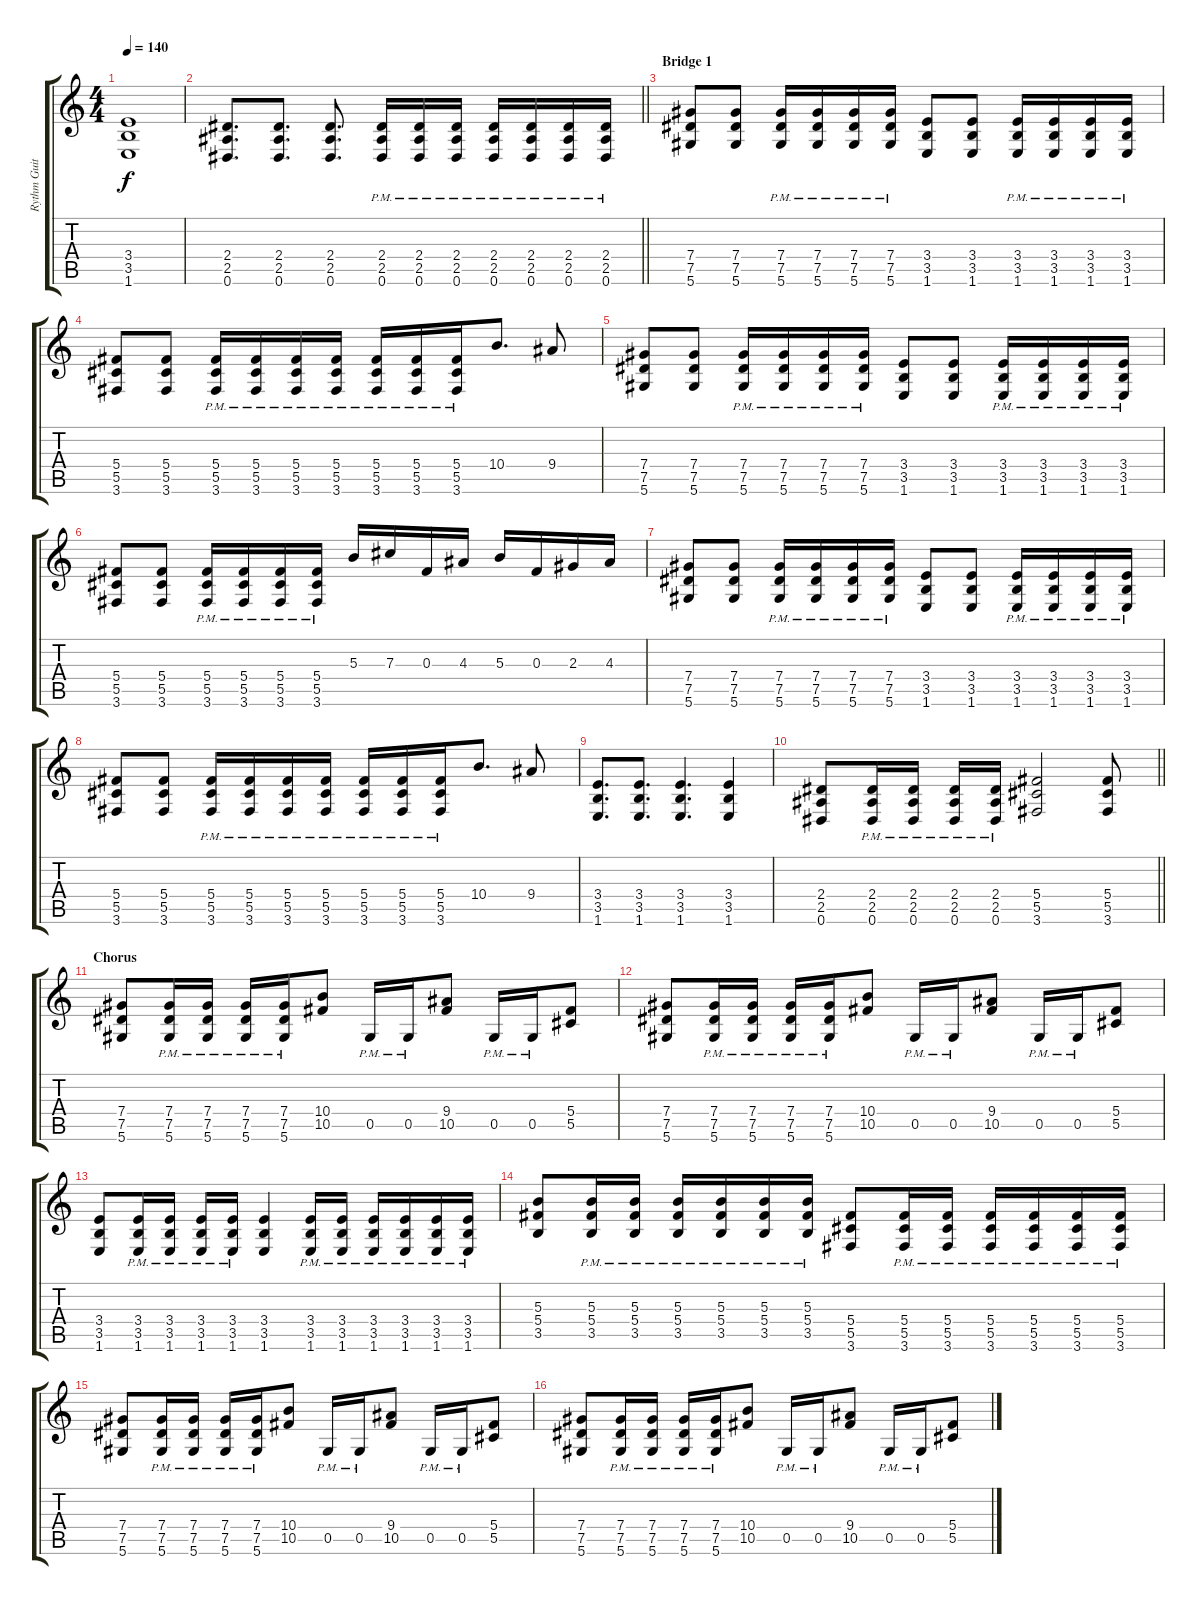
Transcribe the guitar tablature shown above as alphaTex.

\track ("Rythm Guitar" "Rythm Guit") {instrument distortionguitar}
\staff {score tabs}
\tuning (Eb4 Bb3 Gb3 Db3 Ab2 Eb2) {hide}
\ts (4 4)
\tempo 140
\clef g2
\ks c
(3.4{t} 3.5{t} 1.6{t}).1{dy f} |
\barLineRight lightlight
(2.4 2.5 0.6).8{d} (2.4 2.5 0.6).8{d} (2.4 2.5 0.6).8{d} (2.4{pm} 2.5{pm} 0.6{pm}).16 (2.4{pm} 2.5{pm} 0.6{pm}).16 (2.4{pm} 2.5{pm} 0.6{pm}).16 (2.4{pm} 2.5{pm} 0.6{pm}).16 (2.4{pm} 2.5{pm} 0.6{pm}).16 (2.4{pm} 2.5{pm} 0.6{pm}).16 (2.4{pm} 2.5{pm} 0.6{pm}).16 |
\section ("" "Bridge 1")
(7.4 7.5 5.6).8 (7.4 7.5 5.6).8 (7.4{pm} 7.5{pm} 5.6{pm}).16 (7.4{pm} 7.5{pm} 5.6{pm}).16 (7.4{pm} 7.5{pm} 5.6{pm}).16 (7.4{pm} 7.5{pm} 5.6{pm}).16 (3.4 3.5 1.6).8 (3.4 3.5 1.6).8 (3.4{pm} 3.5{pm} 1.6{pm}).16 (3.4{pm} 3.5{pm} 1.6{pm}).16 (3.4 3.5{pm} 1.6{pm}).16 (3.4{pm} 3.5{pm} 1.6{pm}).16 |
(5.4 5.5 3.6).8 (5.4 5.5 3.6).8 (5.4{pm} 5.5{pm} 3.6{pm}).16 (5.4{pm} 5.5{pm} 3.6{pm}).16 (5.4{pm} 5.5{pm} 3.6{pm}).16 (5.4{pm} 5.5{pm} 3.6{pm}).16 (5.4{pm} 5.5{pm} 3.6{pm}).16 (5.4{pm} 5.5{pm} 3.6{pm}).16 (5.4{pm} 5.5{pm} 3.6{pm}).16 10.4.8{d} 9.4.8 |
(7.4 7.5 5.6).8 (7.4 7.5 5.6).8 (7.4{pm} 7.5{pm} 5.6{pm}).16 (7.4{pm} 7.5{pm} 5.6{pm}).16 (7.4{pm} 7.5{pm} 5.6{pm}).16 (7.4{pm} 7.5{pm} 5.6{pm}).16 (3.4 3.5 1.6).8 (3.4 3.5 1.6).8 (3.4{pm} 3.5{pm} 1.6{pm}).16 (3.4{pm} 3.5{pm} 1.6{pm}).16 (3.4 3.5{pm} 1.6{pm}).16 (3.4{pm} 3.5{pm} 1.6{pm}).16 |
(5.4 5.5 3.6).8 (5.4 5.5 3.6).8 (5.4{pm} 5.5{pm} 3.6{pm}).16 (5.4{pm} 5.5{pm} 3.6{pm}).16 (5.4{pm} 5.5{pm} 3.6{pm}).16 (5.4{pm} 5.5{pm} 3.6{pm}).16 5.3.16 7.3.16 0.3.16 4.3.16 5.3.16 0.3.16 2.3.16 4.3.16 |
(7.4 7.5 5.6).8 (7.4 7.5 5.6).8 (7.4{pm} 7.5{pm} 5.6{pm}).16 (7.4{pm} 7.5{pm} 5.6{pm}).16 (7.4{pm} 7.5{pm} 5.6{pm}).16 (7.4{pm} 7.5{pm} 5.6{pm}).16 (3.4 3.5 1.6).8 (3.4 3.5 1.6).8 (3.4{pm} 3.5{pm} 1.6{pm}).16 (3.4{pm} 3.5{pm} 1.6{pm}).16 (3.4 3.5{pm} 1.6{pm}).16 (3.4{pm} 3.5{pm} 1.6{pm}).16 |
(5.4 5.5 3.6).8 (5.4 5.5 3.6).8 (5.4{pm} 5.5{pm} 3.6{pm}).16 (5.4{pm} 5.5{pm} 3.6{pm}).16 (5.4{pm} 5.5{pm} 3.6{pm}).16 (5.4{pm} 5.5{pm} 3.6{pm}).16 (5.4{pm} 5.5{pm} 3.6{pm}).16 (5.4{pm} 5.5{pm} 3.6{pm}).16 (5.4{pm} 5.5{pm} 3.6{pm}).16 10.4.8{d} 9.4.8 |
(3.4 3.5 1.6).8{d} (3.4 3.5 1.6).8{d} (3.4 3.5 1.6).4{d} (3.4 3.5 1.6).4 |
\barLineRight lightlight
(2.4 2.5 0.6).8 (2.4{pm} 2.5{pm} 0.6{pm}).16 (2.4{pm} 2.5{pm} 0.6{pm}).16 (2.4{pm} 2.5{pm} 0.6{pm}).16 (2.4{pm} 2.5{pm} 0.6{pm}).16 (5.4 5.5 3.6).2 (5.4 5.5 3.6).8 |
\section ("" "Chorus")
(7.4 7.5 5.6).8 (7.4{pm} 7.5{pm} 5.6{pm}).16 (7.4{pm} 7.5{pm} 5.6{pm}).16 (7.4{pm} 7.5{pm} 5.6{pm}).16 (7.4{pm} 7.5{pm} 5.6{pm}).16 (10.4 10.5).8 0.5{pm}.16 0.5{pm}.16 (9.4 10.5).8 0.5{pm}.16 0.5{pm}.16 (5.4 5.5).8 |
(7.4 7.5 5.6).8 (7.4{pm} 7.5{pm} 5.6{pm}).16 (7.4{pm} 7.5{pm} 5.6{pm}).16 (7.4{pm} 7.5{pm} 5.6{pm}).16 (7.4{pm} 7.5{pm} 5.6{pm}).16 (10.4 10.5).8 0.5{pm}.16 0.5{pm}.16 (9.4 10.5).8 0.5{pm}.16 0.5{pm}.16 (5.4 5.5).8 |
(3.4 3.5 1.6).8 (3.4{pm} 3.5{pm} 1.6{pm}).16 (3.4{pm} 3.5{pm} 1.6{pm}).16 (3.4{pm} 3.5{pm} 1.6{pm}).16 (3.4{pm} 3.5{pm} 1.6{pm}).16 (3.4 3.5 1.6).4 (3.4{pm} 3.5{pm} 1.6{pm}).16 (3.4{pm} 3.5{pm} 1.6{pm}).16 (3.4{pm} 3.5{pm} 1.6{pm}).16 (3.4{pm} 3.5{pm} 1.6{pm}).16 (3.4{pm} 3.5{pm} 1.6{pm}).16 (3.4{pm} 3.5{pm} 1.6{pm}).16 |
(5.3 5.4 3.5).8 (5.3{pm} 5.4{pm} 3.5{pm}).16 (5.3{pm} 5.4{pm} 3.5{pm}).16 (5.3{pm} 5.4{pm} 3.5{pm}).16 (5.3{pm} 5.4{pm} 3.5{pm}).16 (5.3{pm} 5.4{pm} 3.5{pm}).16 (5.3{pm} 5.4{pm} 3.5{pm}).16 (5.4 5.5 3.6).8 (5.4{pm} 5.5{pm} 3.6{pm}).16 (5.4{pm} 5.5{pm} 3.6{pm}).16 (5.4{pm} 5.5{pm} 3.6{pm}).16 (5.4{pm} 5.5{pm} 3.6{pm}).16 (5.4{pm} 5.5{pm} 3.6{pm}).16 (5.4{pm} 5.5 3.6{pm}).16 |
(7.4 7.5 5.6).8 (7.4{pm} 7.5{pm} 5.6{pm}).16 (7.4{pm} 7.5{pm} 5.6{pm}).16 (7.4{pm} 7.5{pm} 5.6{pm}).16 (7.4{pm} 7.5{pm} 5.6{pm}).16 (10.4 10.5).8 0.5{pm}.16 0.5{pm}.16 (9.4 10.5).8 0.5{pm}.16 0.5{pm}.16 (5.4 5.5).8 |
(7.4 7.5 5.6).8 (7.4{pm} 7.5{pm} 5.6{pm}).16 (7.4{pm} 7.5{pm} 5.6{pm}).16 (7.4{pm} 7.5{pm} 5.6{pm}).16 (7.4{pm} 7.5{pm} 5.6{pm}).16 (10.4 10.5).8 0.5{pm}.16 0.5{pm}.16 (9.4 10.5).8 0.5{pm}.16 0.5{pm}.16 (5.4 5.5).8
